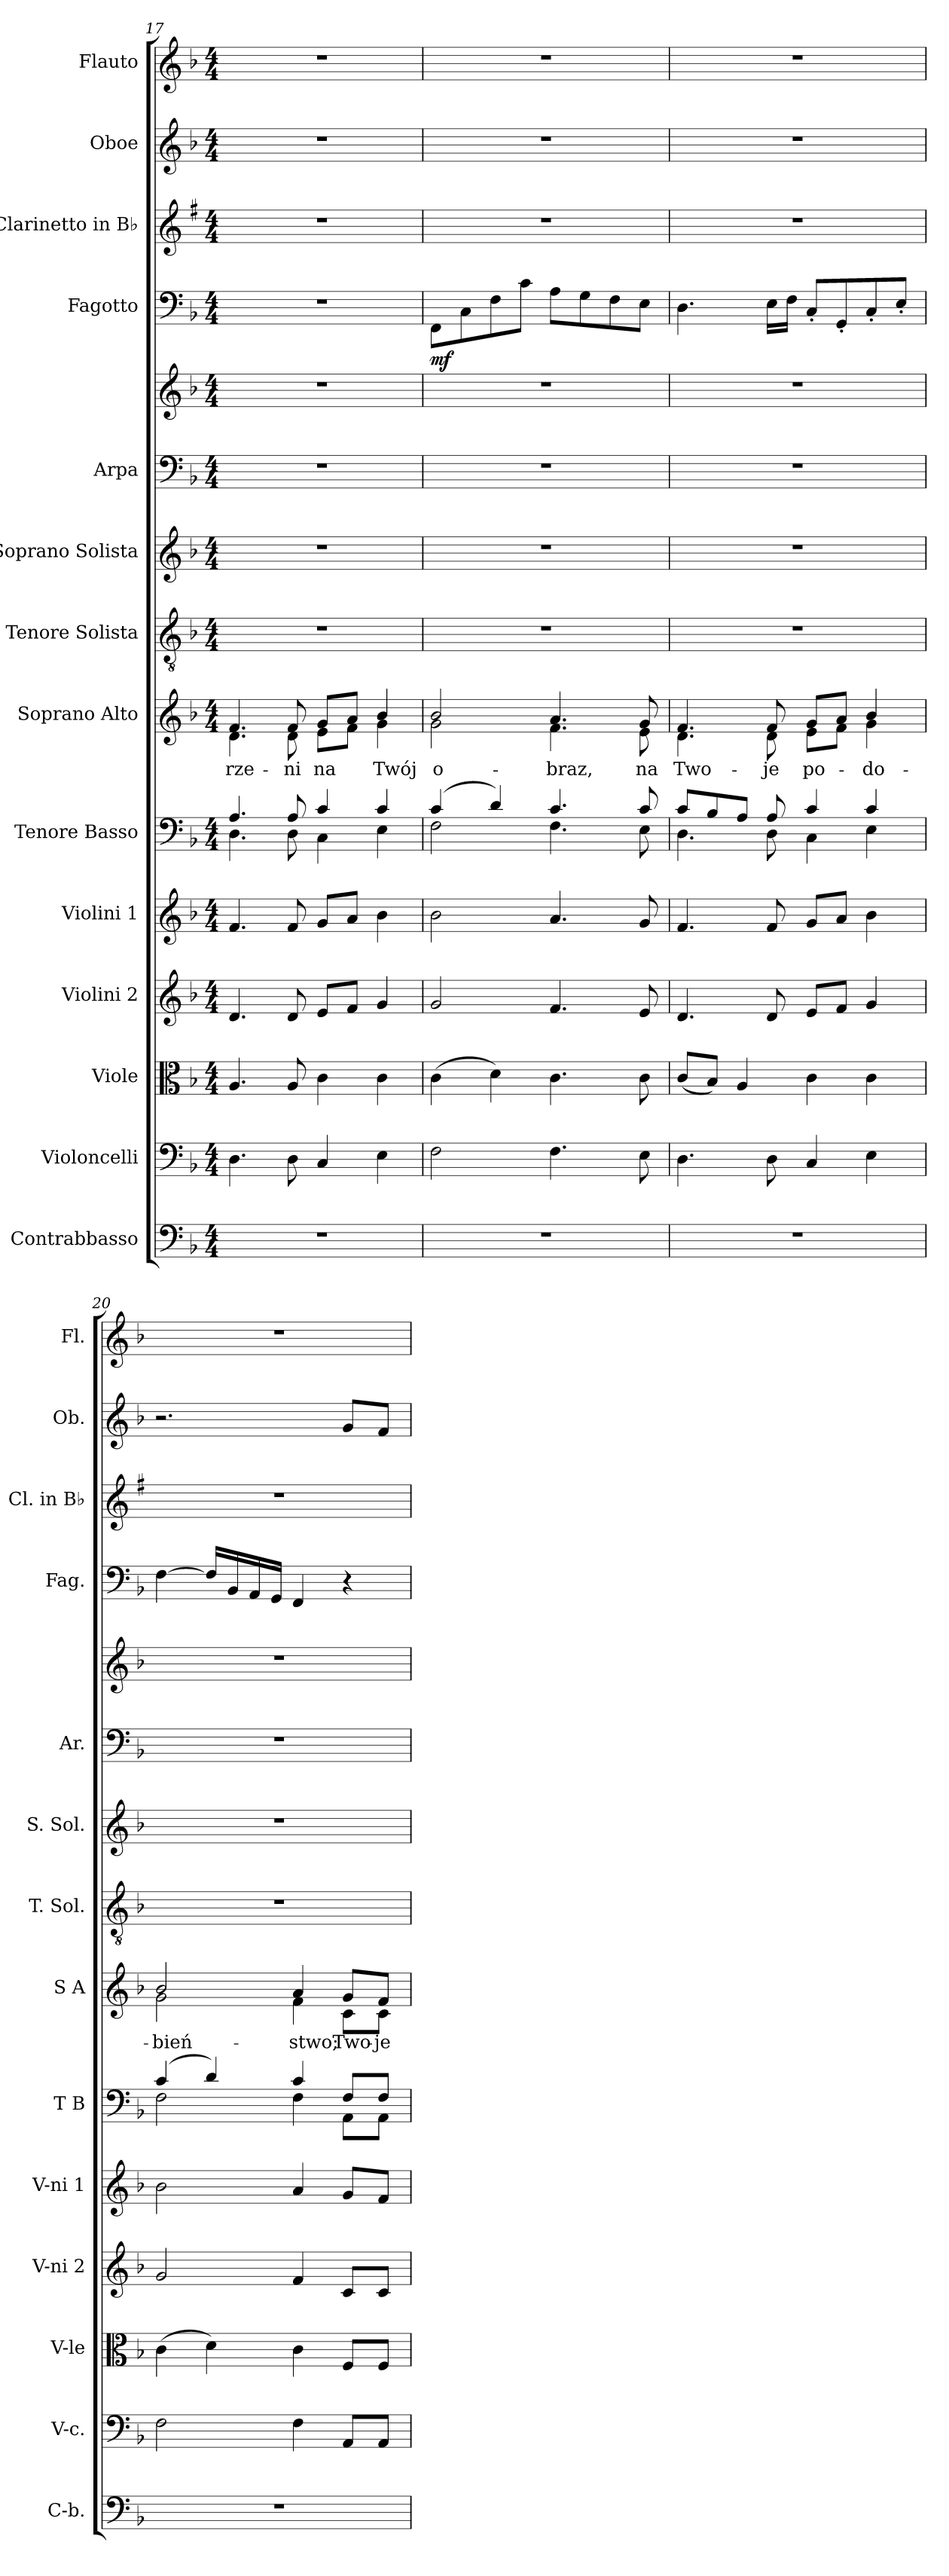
**kern	**kern	**kern	**kern	**kern	**kern	**kern	**text	**kern	**kern	**kern	**kern	**kern	**dynam	**kern	**kern	**kern
*part14	*part13	*part12	*part11	*part10	*part9	*part8	*part8	*part7	*part6	*part5	*part5	*part4	*part4	*part3	*part2	*part1
*staff15	*staff14	*staff13	*staff12	*staff11	*staff10	*staff9	*staff9	*staff8	*staff7	*staff6	*staff5	*staff4	*staff4	*staff3	*staff2	*staff1
*I"Contrabbasso	*I"Violoncelli	*I"Viole	*I"Violini 2	*I"Violini 1	*I"Tenore Basso	*I"Soprano Alto	*	*I"Tenore Solista	*I"Soprano Solista	*I"Arpa	*	*I"Fagotto	*	*I"Clarinetto in B♭	*I"Oboe	*I"Flauto
*I'C-b.	*I'V-c.	*I'V-le	*I'V-ni 2	*I'V-ni 1	*I'T B	*I'S A	*	*I'T. Sol.	*I'S. Sol.	*I'Ar.	*	*I'Fag.	*	*I'Cl. in B♭	*I'Ob.	*I'Fl.
*clefF4	*clefF4	*clefC3	*clefG2	*clefG2	*clefF4	*clefG2	*	*clefGv2	*clefG2	*clefF4	*clefG2	*clefF4	*	*clefG2	*clefG2	*clefG2
*	*	*	*	*	*	*	*	*	*	*	*	*	*	*ITrd1c2	*	*
*k[b-]	*k[b-]	*k[b-]	*k[b-]	*k[b-]	*k[b-]	*k[b-]	*	*k[b-]	*k[b-]	*k[b-]	*k[b-]	*k[b-]	*	*k[b-]	*k[b-]	*k[b-]
*M4/4	*M4/4	*M4/4	*M4/4	*M4/4	*M4/4	*M4/4	*	*M4/4	*M4/4	*M4/4	*M4/4	*M4/4	*	*M4/4	*M4/4	*M4/4
=17	=17	=17	=17	=17	=17	=17	=17	=17	=17	=17	=17	=17	=17	=17	=17	=17
*	*	*	*	*	*^	*^	*	*	*	*	*	*	*	*	*	*
1r	4.D	4.A	4.d	4.f	4.A	4.D	4.f	4.d	-rze-	1r	1r	1r	1r	1r	.	1r	1r	1r
.	8D	8A	8d	8f	8A	8D	8f	8d	-ni	.	.	.	.	.	.	.	.	.
.	4C	4c	8eL	8gL	4c	4C	8gL	8eL	na	.	.	.	.	.	.	.	.	.
.	.	.	8fJ	8aJ	.	.	8aJ	8fJ	.	.	.	.	.	.	.	.	.	.
.	4E	4c	4g	4b-	4c	4E	4b-	4g	Twój	.	.	.	.	.	.	.	.	.
=18	=18	=18	=18	=18	=18	=18	=18	=18	=18	=18	=18	=18	=18	=18	=18	=18	=18	=18
1r	2F	(4c	2g	2b-	(4c	2F	2b-	2g	o-	1r	1r	1r	1r	8FFL	mf	1r	1r	1r
.	.	.	.	.	.	.	.	.	.	.	.	.	.	8C	.	.	.	.
.	.	4d)	.	.	4d)	.	.	.	.	.	.	.	.	8F	.	.	.	.
.	.	.	.	.	.	.	.	.	.	.	.	.	.	8cJ	.	.	.	.
.	4.F	4.c	4.f	4.a	4.c	4.F	4.a	4.f	-braz,	.	.	.	.	8AL	.	.	.	.
.	.	.	.	.	.	.	.	.	.	.	.	.	.	8G	.	.	.	.
.	.	.	.	.	.	.	.	.	.	.	.	.	.	8F	.	.	.	.
.	8E	8c	8e	8g	8c	8E	8g	8e	na	.	.	.	.	8EJ	.	.	.	.
=19	=19	=19	=19	=19	=19	=19	=19	=19	=19	=19	=19	=19	=19	=19	=19	=19	=19	=19
1r	4.D	(8cL	4.d	4.f	8cL	4.D	4.f	4.d	Two-	1r	1r	1r	1r	4.D	.	1r	1r	1r
.	.	8B-J)	.	.	8B-	.	.	.	.	.	.	.	.	.	.	.	.	.
.	.	4A	.	.	8AJ	.	.	.	.	.	.	.	.	.	.	.	.	.
.	8D	.	8d	8f	8A	8D	8f	8d	-je	.	.	.	.	16ELL	.	.	.	.
.	.	.	.	.	.	.	.	.	.	.	.	.	.	16FJJ	.	.	.	.
.	4C	4c	8eL	8gL	4c	4C	8gL	8eL	po-	.	.	.	.	8C'L	.	.	.	.
.	.	.	8fJ	8aJ	.	.	8aJ	8fJ	.	.	.	.	.	8GG'	.	.	.	.
.	4E	4c	4g	4b-	4c	4E	4b-	4g	-do-	.	.	.	.	8C'	.	.	.	.
.	.	.	.	.	.	.	.	.	.	.	.	.	.	8E'J	.	.	.	.
=20	=20	=20	=20	=20	=20	=20	=20	=20	=20	=20	=20	=20	=20	=20	=20	=20	=20	=20
1r	2F	(4c	2g	2b-	(4c	2F	2b-	2g	-bień-	1r	1r	1r	1r	[4F	.	1r	2.r	1r
.	.	4d)	.	.	4d)	.	.	.	.	.	.	.	.	16FLL]	.	.	.	.
.	.	.	.	.	.	.	.	.	.	.	.	.	.	16BB-	.	.	.	.
.	.	.	.	.	.	.	.	.	.	.	.	.	.	16AA	.	.	.	.
.	.	.	.	.	.	.	.	.	.	.	.	.	.	16GGJJ	.	.	.	.
.	4F	4c	4f	4a	4c	4F	4a	4f	-stwo;	.	.	.	.	4FF	.	.	.	.
.	8AAL	8FL	8cL	8gL	8FL	8AAL	8gL	8cL	Two-	.	.	.	.	4r	.	.	8gL	.
.	8AAJ	8FJ	8cJ	8fJ	8FJ	8AAJ	8fJ	8cJ	-je	.	.	.	.	.	.	.	8fJ	.
*	*	*	*	*	*v	*v	*	*	*	*	*	*	*	*	*	*	*	*
*	*	*	*	*	*	*v	*v	*	*	*	*	*	*	*	*	*	*
=	=	=	=	=	=	=	=	=	=	=	=	=	=	=	=	=
*-	*-	*-	*-	*-	*-	*-	*-	*-	*-	*-	*-	*-	*-	*-	*-	*-
